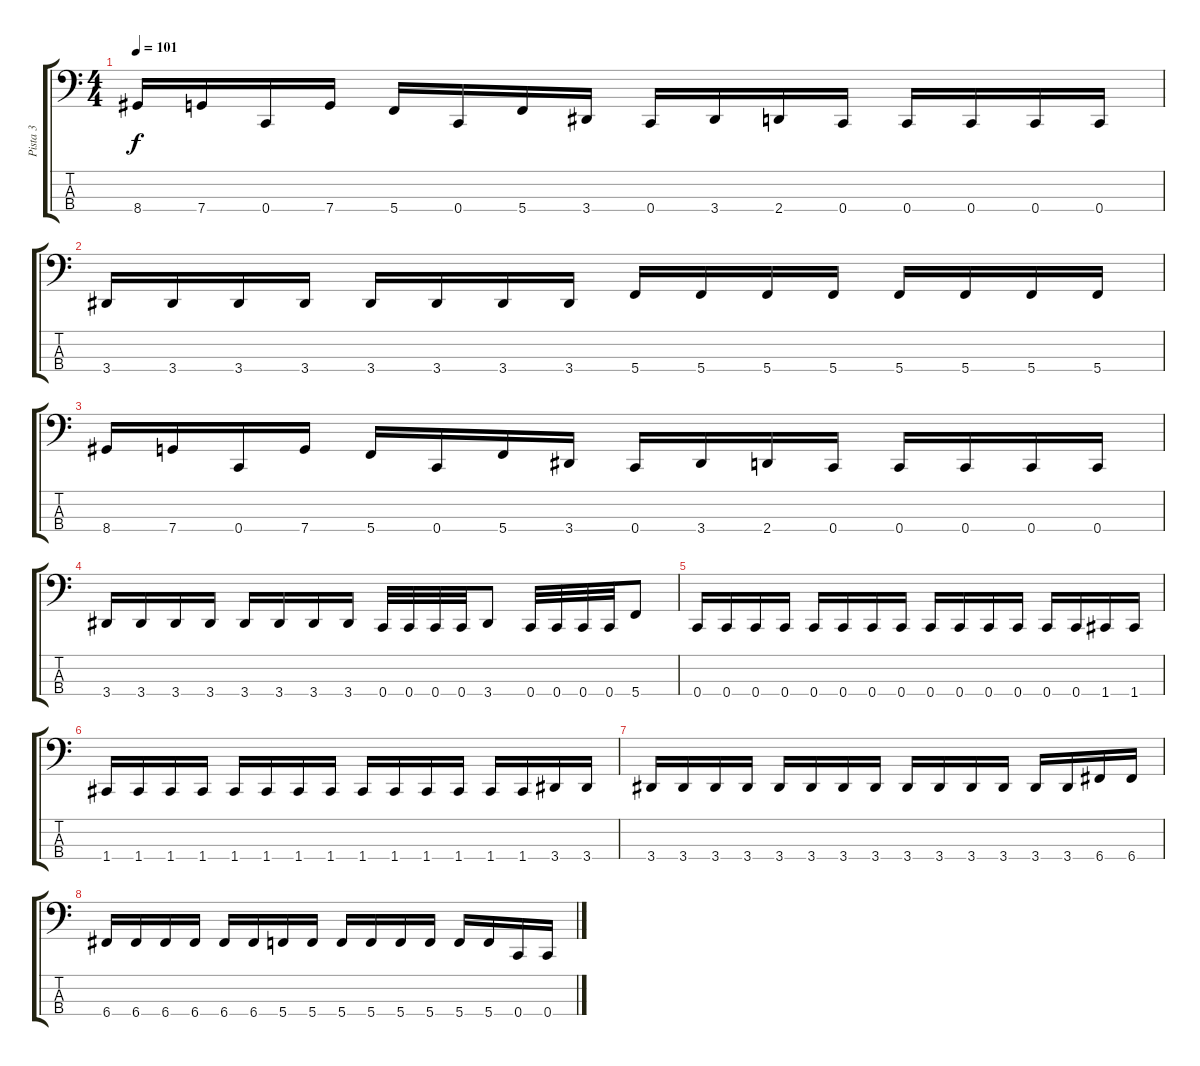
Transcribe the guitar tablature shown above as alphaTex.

\track ("Pista 3" "Pista 3") {instrument electricbasspick}
\staff {score tabs}
\tuning (G2 D2 G1 C1) {hide}
\ts (4 4)
\tempo 101
\clef f4
\ks c
8.4.16{dy f} 7.4.16 0.4.16 7.4.16 5.4.16 0.4.16 5.4.16 3.4.16 0.4.16 3.4.16 2.4.16 0.4.16 0.4.16 0.4.16 0.4.16 0.4.16 |
3.4.16 3.4.16 3.4.16 3.4.16 3.4.16 3.4.16 3.4.16 3.4.16 5.4.16 5.4.16 5.4.16 5.4.16 5.4.16 5.4.16 5.4.16 5.4.16 |
8.4.16 7.4.16 0.4.16 7.4.16 5.4.16 0.4.16 5.4.16 3.4.16 0.4.16 3.4.16 2.4.16 0.4.16 0.4.16 0.4.16 0.4.16 0.4.16 |
3.4.16 3.4.16 3.4.16 3.4.16 3.4.16 3.4.16 3.4.16 3.4.16 0.4.32 0.4.32 0.4.32 0.4.32 3.4.8 0.4.32 0.4.32 0.4.32 0.4.32 5.4.8 |
0.4.16 0.4.16 0.4.16 0.4.16 0.4.16 0.4.16 0.4.16 0.4.16 0.4.16 0.4.16 0.4.16 0.4.16 0.4.16 0.4.16 1.4.16 1.4.16 |
1.4.16 1.4.16 1.4.16 1.4.16 1.4.16 1.4.16 1.4.16 1.4.16 1.4.16 1.4.16 1.4.16 1.4.16 1.4.16 1.4.16 3.4.16 3.4.16 |
3.4.16 3.4.16 3.4.16 3.4.16 3.4.16 3.4.16 3.4.16 3.4.16 3.4.16 3.4.16 3.4.16 3.4.16 3.4.16 3.4.16 6.4.16 6.4.16 |
6.4.16 6.4.16 6.4.16 6.4.16 6.4.16 6.4.16 5.4.16 5.4.16 5.4.16 5.4.16 5.4.16 5.4.16 5.4.16 5.4.16 0.4.16 0.4.16
